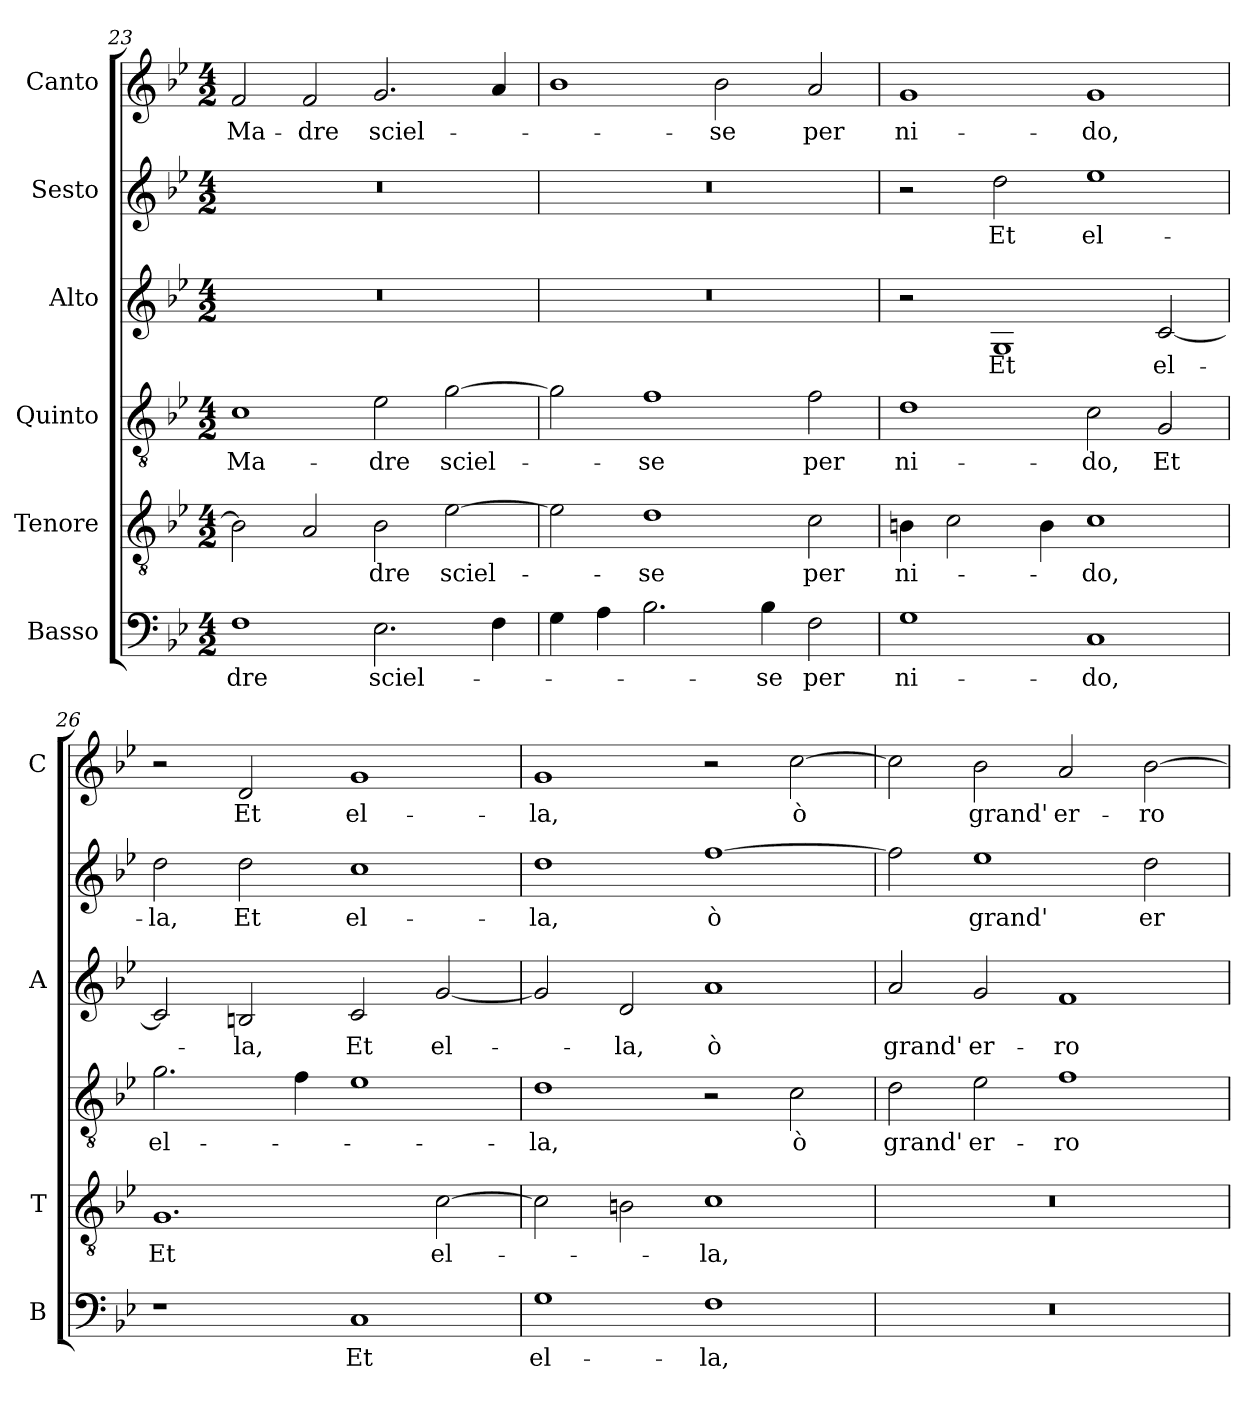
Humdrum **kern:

**kern	**text	**kern	**text	**kern	**text	**kern	**text	**kern	**text	**kern	**text
*part6	*part6	*part5	*part5	*part4	*part4	*part3	*part3	*part2	*part2	*part1	*part1
*staff6	*staff6	*staff5	*staff5	*staff4	*staff4	*staff3	*staff3	*staff2	*staff2	*staff1	*staff1
*I"Basso	*	*I"Tenore	*	*I"Quinto	*	*I"Alto	*	*I"Sesto	*	*I"Canto	*
*I'B	*	*I'T	*	*	*	*I'A	*	*	*	*I'C	*
*clefF4	*	*clefGv2	*	*clefGv2	*	*clefG2	*	*clefG2	*	*clefG2	*
*k[b-e-]	*	*k[b-e-]	*	*k[b-e-]	*	*k[b-e-]	*	*k[b-e-]	*	*k[b-e-]	*
*B-:	*	*B-:	*	*B-:	*	*B-:	*	*B-:	*	*B-:	*
*M4/2	*	*M4/2	*	*M4/2	*	*M4/2	*	*M4/2	*	*M4/2	*
=23	=23	=23	=23	=23	=23	=23	=23	=23	=23	=23	=23
!	!LO:LY:b	!	!	!	!LO:LY:b	!	!	!	!	!	!LO:LY:b
1F	-dre	2B-\]	.	1c	Ma-	0r	.	0r	.	2f/	Ma-
!	!	!	!	!	!	!	!	!	!	!	!LO:LY:b
.	.	2A/	.	.	.	.	.	.	.	2f/	-dre
!	!LO:LY:b	!	!LO:LY:b	!	!LO:LY:b	!	!	!	!	!	!LO:LY:b
2.E-\	sciel-	2B-\	-dre	2e-\	-dre	.	.	.	.	2.g/	sciel-
!	!	!	!LO:LY:b	!	!LO:LY:b	!	!	!	!	!	!
.	.	[2e-\	sciel-	[2g\	sciel-	.	.	.	.	.	.
4F\	.	.	.	.	.	.	.	.	.	4a/	.
=24	=24	=24	=24	=24	=24	=24	=24	=24	=24	=24	=24
4G\	.	2e-\]	.	2g\]	.	0r	.	0r	.	1b-	.
4A\	.	.	.	.	.	.	.	.	.	.	.
!	!	!	!LO:LY:b	!	!LO:LY:b	!	!	!	!	!	!
2.B-\	.	1d	-se	1f	-se	.	.	.	.	.	.
!	!	!	!	!	!	!	!	!	!	!	!LO:LY:b
.	.	.	.	.	.	.	.	.	.	2b-\	-se
!	!LO:LY:b	!	!	!	!	!	!	!	!	!	!
4B-\	-se	.	.	.	.	.	.	.	.	.	.
!	!LO:LY:b	!	!LO:LY:b	!	!LO:LY:b	!	!	!	!	!	!LO:LY:b
2F\	per	2c\	per	2f\	per	.	.	.	.	2a/	per
=25	=25	=25	=25	=25	=25	=25	=25	=25	=25	=25	=25
!	!LO:LY:b	!	!LO:LY:b	!	!LO:LY:b	!	!	!	!	!	!LO:LY:b
1G	ni-	4Bn\	ni-	1d	ni-	2r	.	2r	.	1g	ni-
.	.	2c\	.	.	.	.	.	.	.	.	.
!	!	!	!	!	!	!	!LO:LY:b	!	!LO:LY:b	!	!
.	.	.	.	.	.	1G	Et	2dd\	Et	.	.
.	.	4B\	.	.	.	.	.	.	.	.	.
!	!LO:LY:b	!	!LO:LY:b	!	!LO:LY:b	!	!	!	!LO:LY:b	!	!LO:LY:b
1C	-do,	1c	-do,	2c\	-do,	.	.	1ee-	el-	1g	-do,
!	!	!	!	!	!LO:LY:b	!	!LO:LY:b	!	!	!	!
.	.	.	.	2G/	Et	[2c/	el-	.	.	.	.
=26	=26	=26	=26	=26	=26	=26	=26	=26	=26	=26	=26
!	!	!	!LO:LY:b	!	!LO:LY:b	!	!	!	!LO:LY:b	!	!
1r	.	1.G	Et	2.g\	el-	2c/]	.	2dd\	-la,	2r	.
!	!	!	!	!	!	!	!LO:LY:b	!	!LO:LY:b	!	!LO:LY:b
.	.	.	.	.	.	2Bn/	-la,	2dd\	Et	2d/	Et
.	.	.	.	4f\	.	.	.	.	.	.	.
!	!LO:LY:b	!	!	!	!	!	!LO:LY:b	!	!LO:LY:b	!	!LO:LY:b
1C	Et	.	.	1e-	.	2c/	Et	1cc	el-	1g	el-
!	!	!	!LO:LY:b	!	!	!	!LO:LY:b	!	!	!	!
.	.	[2c\	el-	.	.	[2g/	el-	.	.	.	.
!!LO:LB:g=z
=27	=27	=27	=27	=27	=27	=27	=27	=27	=27	=27	=27
!	!LO:LY:b	!	!	!	!LO:LY:b	!	!	!	!LO:LY:b	!	!LO:LY:b
1G	el-	2c\]	.	1d	-la,	2g/]	.	1dd	-la,	1g	-la,
!	!	!	!	!	!	!	!LO:LY:b	!	!	!	!
.	.	2Bn\	.	.	.	2d/	-la,	.	.	.	.
!	!LO:LY:b	!	!LO:LY:b	!	!	!	!LO:LY:b	!	!LO:LY:b	!	!
1F	-la,	1c	-la,	2r	.	1a	ò	[1ff	ò	2r	.
!	!	!	!	!	!LO:LY:b	!	!	!	!	!	!LO:LY:b
.	.	.	.	2c\	ò	.	.	.	.	[2cc\	ò
=28	=28	=28	=28	=28	=28	=28	=28	=28	=28	=28	=28
!	!	!	!	!	!LO:LY:b	!	!LO:LY:b	!	!	!	!
0r	.	0r	.	2d\	grand'	2a/	grand'	2ff\]	.	2cc\]	.
!	!	!	!	!	!LO:LY:b	!	!LO:LY:b	!	!LO:LY:b	!	!LO:LY:b
.	.	.	.	2e-\	er-	2g/	er-	1ee-	grand'	2b-\	grand'
!	!	!	!	!	!LO:LY:b	!	!LO:LY:b	!	!	!	!LO:LY:b
.	.	.	.	1f	-ro-	1f	-ro-	.	.	2a/	er-
!	!	!	!	!	!	!	!	!	!LO:LY:b	!	!LO:LY:b
.	.	.	.	.	.	.	.	2dd\	er-	[2b-\	-ro-
=	=	=	=	=	=	=	=	=	=	=	=
*-	*-	*-	*-	*-	*-	*-	*-	*-	*-	*-	*-
